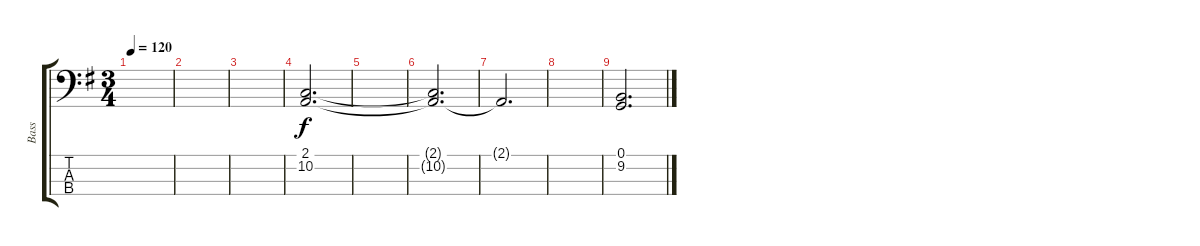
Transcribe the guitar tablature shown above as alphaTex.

\track ("Bass" "Bass") {instrument synthvoice}
\staff {score tabs}
\tuning (G2 D2 A1 E1) {hide}
\ts (3 4)
\tempo 120
\clef f4
\ks g
|
|
|
(2.1 10.2).2{d} |
|
(2.1{t} 10.2{t}).2{d} |
2.1{t}.2{d} |
|
(0.1 9.2).2{d}
